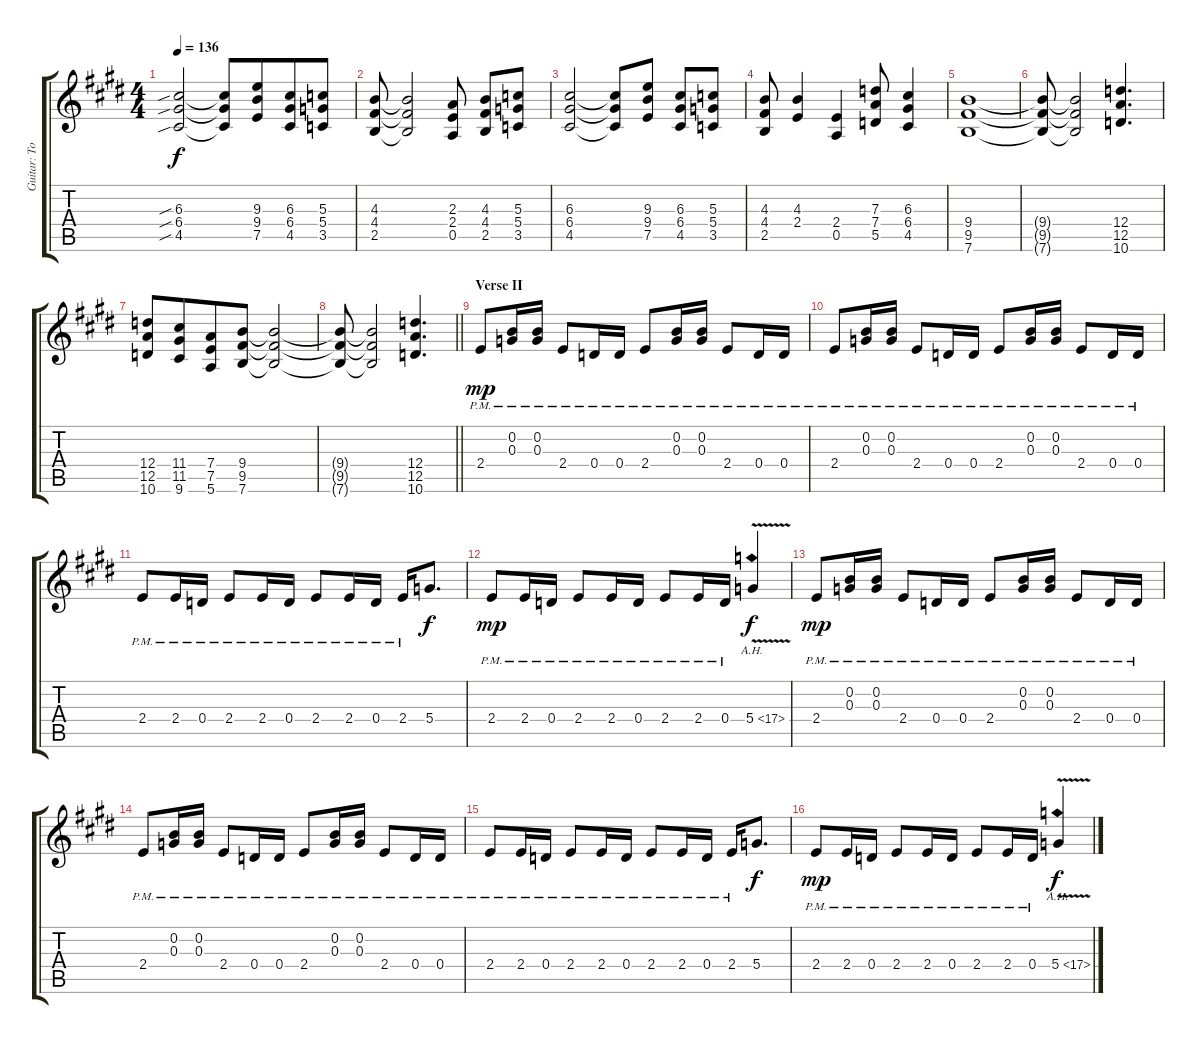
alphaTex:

\track ("Guitar: Tony" "Guitar: To") {instrument distortionguitar}
\staff {score tabs}
\tuning (E4 B3 G3 D3 A2 E2) {hide}
\ts (4 4)
\tempo 136
\clef g2
\ks e
(6.3{sib} 6.4{sib} 4.5{sib}).2{dy f} (6.3{t} 6.4{t} 4.5{t}).8 (9.3 9.4 7.5).8{beam merge} (6.3 6.4 4.5).8 (5.3 5.4 3.5).8 |
(4.3 4.4 2.5).8 (4.3{t} 4.4{t} 2.5{t}).2 (2.3 2.4 0.5).8 (4.3 4.4 2.5).8 (5.3 5.4 3.5).8 |
(6.3 6.4 4.5).2 (6.3{t} 6.4{t} 4.5{t}).8 (9.3 9.4 7.5).8 (6.3 6.4 4.5).8 (5.3 5.4 3.5).8 |
(4.3 4.4 2.5).8 (4.3 2.4).4 (2.4 0.5).4 (7.3 7.4 5.5).8 (6.3 6.4 4.5).4 |
(9.4 9.5 7.6).1 |
(9.4{t} 9.5{t} 7.6{t}).8 (9.4{t} 9.5{t} 7.6{t}).2 (12.4 12.5 10.6).4{d} |
(12.4 12.5 10.6).8 (11.4 11.5 9.6).8{beam merge} (7.4 7.5 5.6).8 (9.4 9.5 7.6).8 (9.4{t} 9.5{t} 7.6{t}).2 |
\barLineRight lightlight
(9.4{t} 9.5{t} 7.6{t}).8 (9.4{t} 9.5{t} 7.6{t}).2 (12.4 12.5 10.6).4{d} |
\section ("" "Verse II")
2.4{pm}.8{dy mp} (0.2{pm} 0.3{pm}).16 (0.2{pm} 0.3{pm}).16 2.4{pm}.8 0.4{pm}.16 0.4{pm}.16 2.4{pm}.8 (0.2{pm} 0.3{pm}).16 (0.2{pm} 0.3{pm}).16 2.4{pm}.8 0.4{pm}.16 0.4{pm}.16 |
2.4{pm}.8 (0.2{pm} 0.3{pm}).16 (0.2{pm} 0.3{pm}).16 2.4{pm}.8 0.4{pm}.16 0.4{pm}.16 2.4{pm}.8 (0.2{pm} 0.3{pm}).16 (0.2{pm} 0.3{pm}).16 2.4{pm}.8 0.4{pm}.16 0.4{pm}.16 |
2.4{pm}.8 2.4{pm}.16 0.4{pm}.16 2.4{pm}.8 2.4{pm}.16 0.4{pm}.16 2.4{pm}.8 2.4{pm}.16 0.4{pm}.16 2.4{pm}.16 5.4.8{d dy f} |
2.4{pm}.8{dy mp} 2.4{pm}.16 0.4{pm}.16 2.4{pm}.8 2.4{pm}.16 0.4{pm}.16 2.4{pm}.8 2.4{pm}.16 0.4{pm}.16 5.4{ah 12 v}.4{dy f} |
2.4{pm}.8{dy mp} (0.2{pm} 0.3{pm}).16 (0.2{pm} 0.3{pm}).16 2.4{pm}.8 0.4{pm}.16 0.4{pm}.16 2.4{pm}.8 (0.2{pm} 0.3{pm}).16 (0.2{pm} 0.3{pm}).16 2.4{pm}.8 0.4{pm}.16 0.4{pm}.16 |
2.4{pm}.8 (0.2{pm} 0.3{pm}).16 (0.2{pm} 0.3{pm}).16 2.4{pm}.8 0.4{pm}.16 0.4{pm}.16 2.4{pm}.8 (0.2{pm} 0.3{pm}).16 (0.2{pm} 0.3{pm}).16 2.4{pm}.8 0.4{pm}.16 0.4{pm}.16 |
2.4{pm}.8 2.4{pm}.16 0.4{pm}.16 2.4{pm}.8 2.4{pm}.16 0.4{pm}.16 2.4{pm}.8 2.4{pm}.16 0.4{pm}.16 2.4{pm}.16 5.4.8{d dy f} |
2.4{pm}.8{dy mp} 2.4{pm}.16 0.4{pm}.16 2.4{pm}.8 2.4{pm}.16 0.4{pm}.16 2.4{pm}.8 2.4{pm}.16 0.4{pm}.16 5.4{ah 12 v}.4{dy f}
